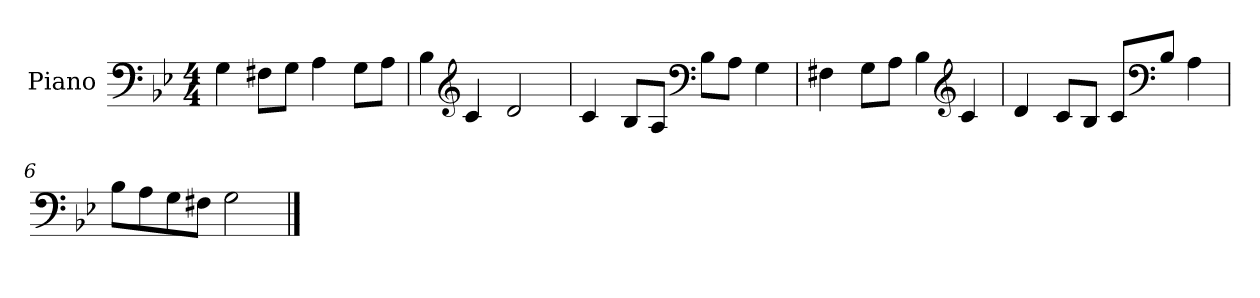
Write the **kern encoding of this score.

**kern
*part1
*staff1
*I"Piano
*I'Pno.
*clefF4
*k[b-e-]
*M4/4
*MM120
=1
4G\
8F#X\L
8G\J
4A\
8G\L
8A\J
=2
4B-\
*clefG2
4c/
2d/
=3
4c/
8B-/L
8A/J
*clefF4
8B-\L
8A\J
4G\
=4
4F#X\
8G\L
8A\J
4B-\
*clefG2
4c/
=5
4d/
8c/L
8B-/J
8c/L
*clefF4
8B-/J
4A\
=6
8B-\L
8A\
8G\
8F#X\J
2G\
==
*-
